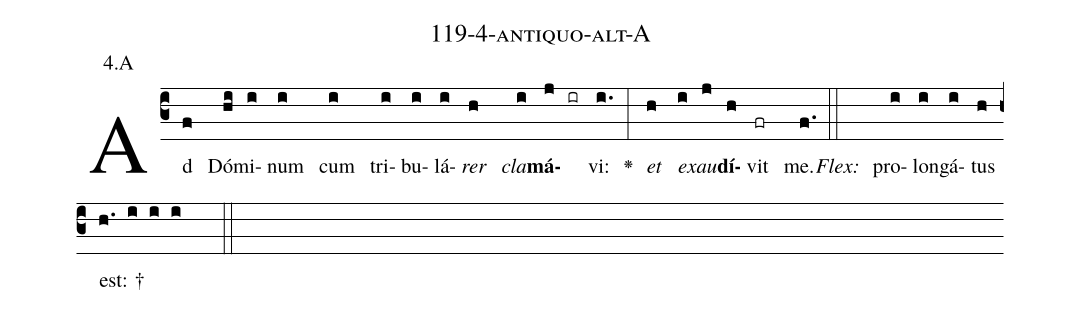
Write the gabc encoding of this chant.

name: 119-4-antiquo-alt-A;
annotation: 4.A;
%%
(c3)Ad(f) Dó(hi)mi(i)num(i) cum(i) tri(i)bu(i)lá(i)<i>rer</i>(h) <i>cla</i>(i)<b>má</b>(j ir)vi:(i.) <v>\greheightstar</v>(:) <i>et</i>(h) <i>ex</i>(i)<i>au</i>(j)<b>dí</b>(h)vit(fr) me.(f.) (::)
<i>Flex:</i>()  pro(i)lon(i)gá(i)tus(h) est: †(h. i i i  ::)

%E(i) u(h) o(i) u(j) a(h) e.(f.) (::)
